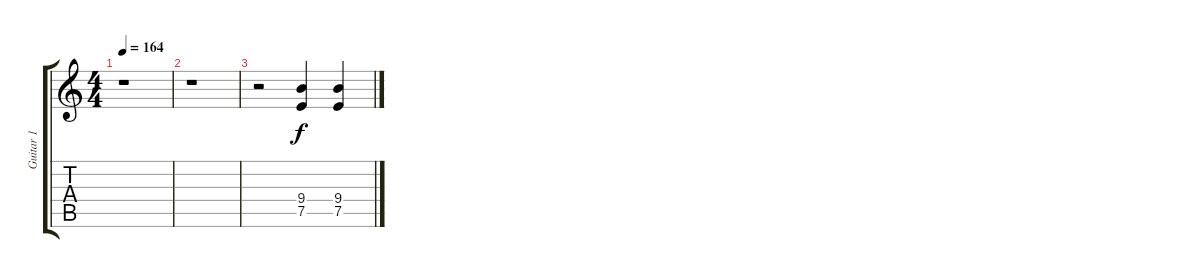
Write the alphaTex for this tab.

\track ("Guitar 1" "Guitar 1") {instrument distortionguitar}
\staff {score tabs}
\tuning (E4 B3 G3 D3 A2 E2) {hide}
\ts (4 4)
\tempo 164
\clef g2
\ks c
r.1{dy f} |
r.1 |
r.2 (9.4 7.5).4 (9.4 7.5).4
